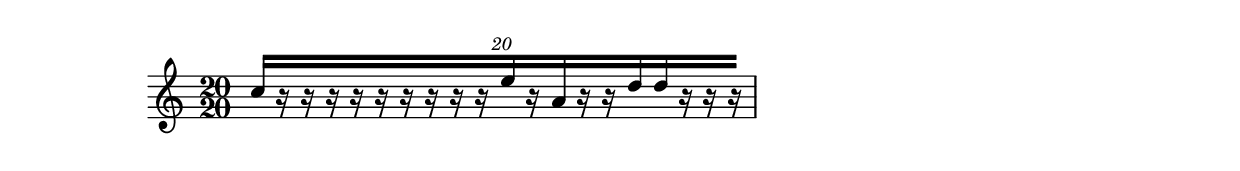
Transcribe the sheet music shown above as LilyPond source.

\version "2.19.83"
\language "english"

{
  \relative c'' {
   \time 20/20
   \tuplet 20/16 {
     \stemUp
    c16 [ r r r r r r r r r e r a, r r d d r r r  ]
   }
  }
}